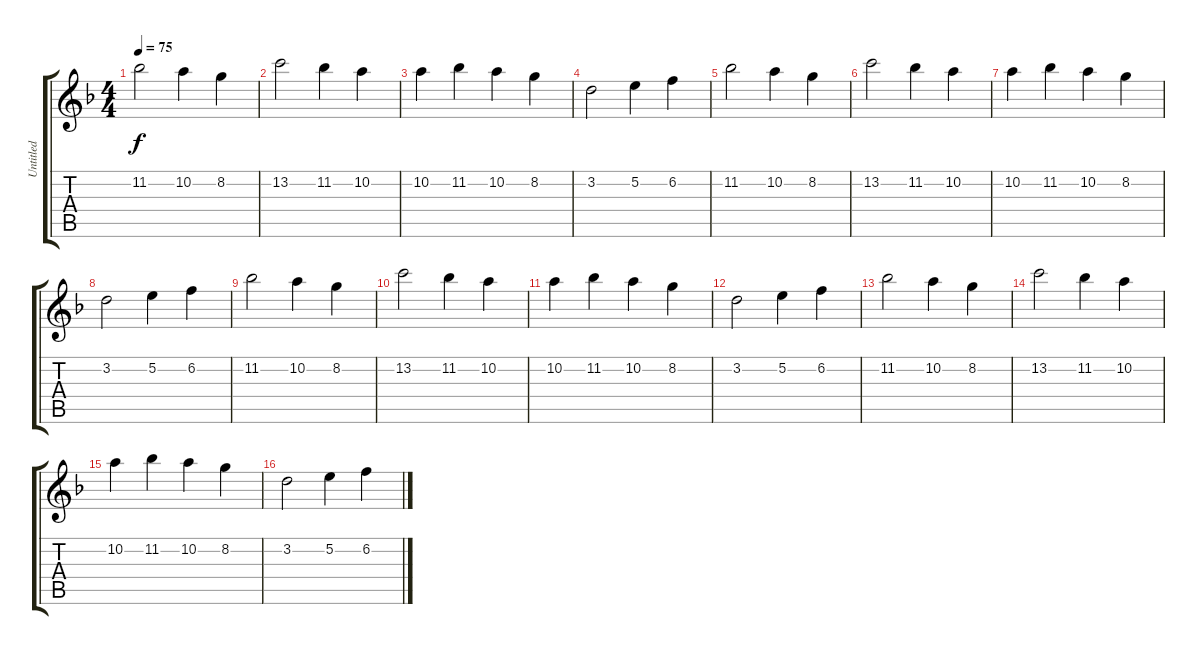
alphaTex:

\track ("Untitled" "Untitled") {instrument acousticguitarnylon}
\staff {score tabs}
\tuning (E4 B3 G3 D3 A2 D2) {hide}
\ts (4 4)
\tempo 75
\clef g2
\ks f
11.2.2{dy f} 10.2.4 8.2.4 |
13.2.2 11.2.4 10.2.4 |
10.2.4 11.2.4 10.2.4 8.2.4 |
3.2.2 5.2.4 6.2.4 |
11.2.2 10.2.4 8.2.4 |
13.2.2 11.2.4 10.2.4 |
10.2.4 11.2.4 10.2.4 8.2.4 |
3.2.2 5.2.4 6.2.4 |
11.2.2 10.2.4 8.2.4 |
13.2.2 11.2.4 10.2.4 |
10.2.4 11.2.4 10.2.4 8.2.4 |
3.2.2 5.2.4 6.2.4 |
11.2.2 10.2.4 8.2.4 |
13.2.2 11.2.4 10.2.4 |
10.2.4 11.2.4 10.2.4 8.2.4 |
3.2.2 5.2.4 6.2.4
